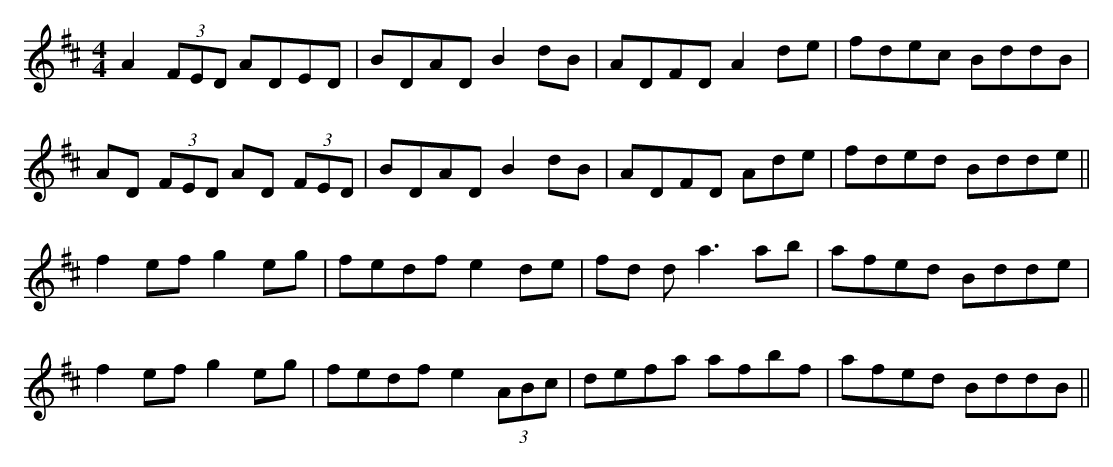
X:1
M:4/4
K:D
A2 (3FED ADED|BDAD B2 dB|ADFD A2 de|fdec BddB|
AD (3FED AD (3FED|BDAD B2 dB|ADFD Ade|fded Bdde||
f2 ef g2 eg|fedf e2 de|fd d a3 ab|afed Bdde|
f2 ef g2 eg|fedf e2 (3ABc|defa afbf|afed BddB||
